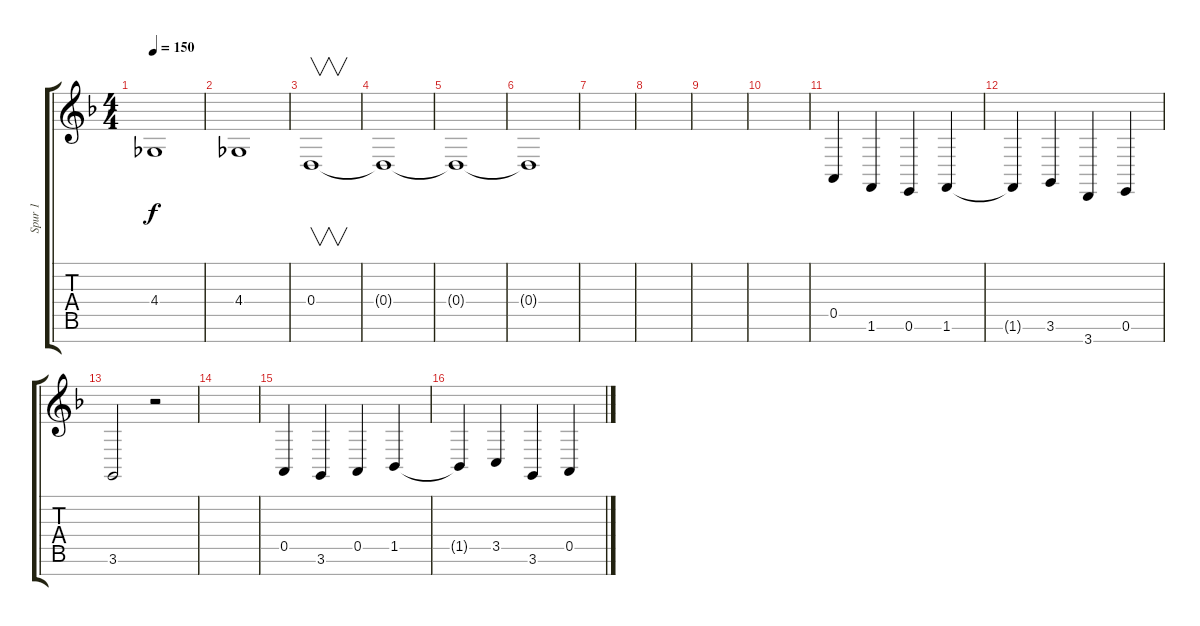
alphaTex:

\track ("Spur 1" "Spur 1") {instrument cello}
\staff {score tabs}
\tuning (E4 B3 G3 D3 A2 E2 B1) {hide}
\ts (4 4)
\tempo 150
\clef g2
\ks f
4.4.1{dy f} |
4.4.1 |
0.4.1{v} |
0.4{t}.1 |
0.4{t}.1 |
0.4{t}.1 |
|
|
|
|
0.5.4 1.6.4 0.6.4 1.6.4 |
1.6{t}.4 3.6.4 3.7.4 0.6.4 |
3.6.2 r.2 |
|
0.5.4 3.6.4 0.5.4 1.5.4 |
1.5{t}.4 3.5.4 3.6.4 0.5.4
